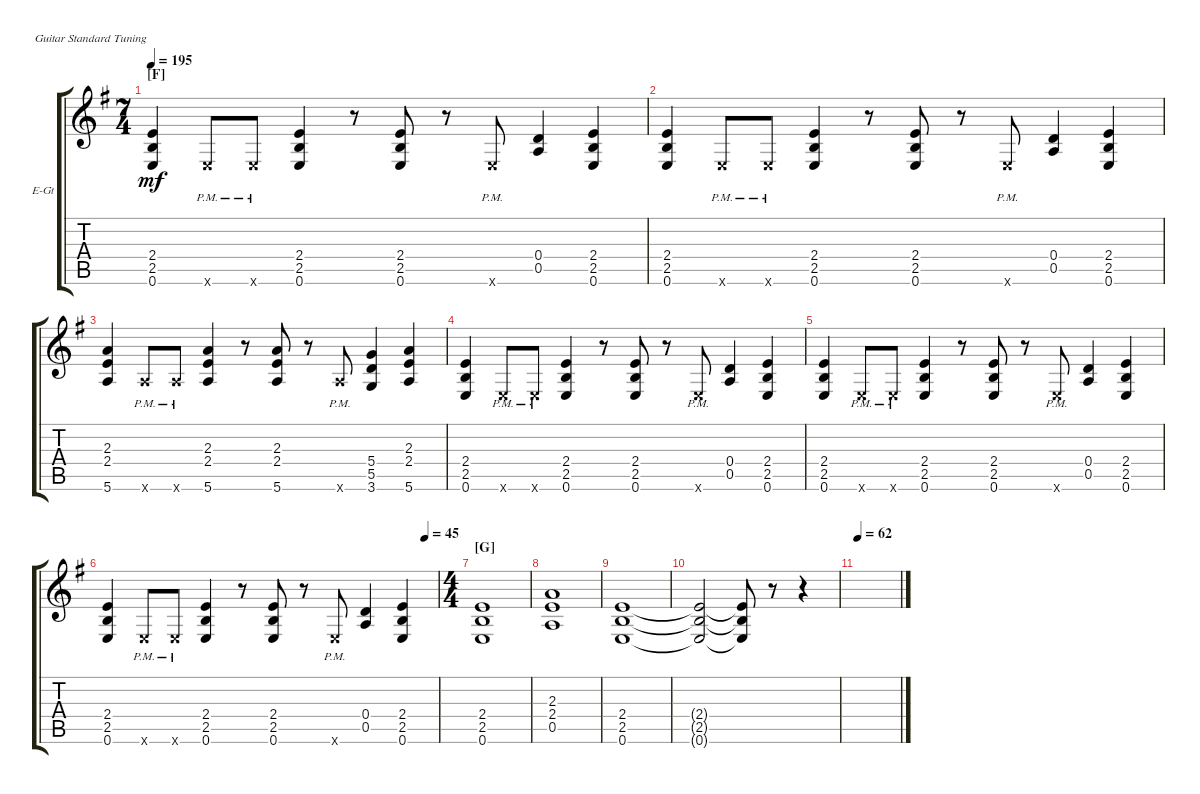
\defaultSystemsLayout 4
\bracketExtendMode groupsimilarinstruments
\firstSystemTrackNameOrientation horizontal
\otherSystemsTrackNameOrientation horizontal
\track ("Electric Guitar" "E-Gt") {instrument distortionguitar}
\staff {score tabs}
\tuning (E4 B3 G3 D3 A2 E2)
\ts (7 4)
\section ("F" "")
\tempo 195
\clef g2
\ks eminor
(0.6 2.5 2.4).4{dy mf} 0.6{pm x}.8 0.6{pm x}.8 (0.6 2.5 2.4).4 r.8 (0.6 2.5 2.4).8 r.8 0.6{pm x}.8 (0.5 0.4).4 (0.6 2.5 2.4).4 |
(0.6 2.5 2.4).4 0.6{pm x}.8 0.6{pm x}.8 (0.6 2.5 2.4).4 r.8 (0.6 2.5 2.4).8 r.8 0.6{pm x}.8 (0.5 0.4).4 (0.6 2.5 2.4).4 |
(5.6 2.4 2.3).4 5.6{pm x}.8 5.6{pm x}.8 (5.6 2.4 2.3).4 r.8 (5.6 2.4 2.3).8 r.8 5.6{pm x}.8 (3.6 5.5 5.4).4 (5.6 2.4 2.3).4 |
(0.6 2.5 2.4).4 0.6{pm x}.8 0.6{pm x}.8 (0.6 2.5 2.4).4 r.8 (0.6 2.5 2.4).8 r.8 0.6{pm x}.8 (0.5 0.4).4 (0.6 2.5 2.4).4 |
(0.6 2.5 2.4).4 0.6{pm x}.8 0.6{pm x}.8 (0.6 2.5 2.4).4 r.8 (0.6 2.5 2.4).8 r.8 0.6{pm x}.8 (0.5 0.4).4 (0.6 2.5 2.4).4 |
\tempo (45 0.9625)
(0.6 2.5 2.4).4 0.6{pm x}.8 0.6{pm x}.8 (0.6 2.5 2.4).4 r.8 (0.6 2.5 2.4).8 r.8 0.6{pm x}.8 (0.5 0.4).4 (0.6 2.5 2.4).4 |
\ts (4 4)
\section ("G" "")
(2.4 2.5 0.6).1 |
(2.3 2.4 0.5).1 |
(0.6 2.5 2.4).1 |
(0.6{t} 2.5{t} 2.4{t}).2 (0.6{t} 2.5{t} 2.4{t}).8 r.8 r.4 |
\tempo 62
